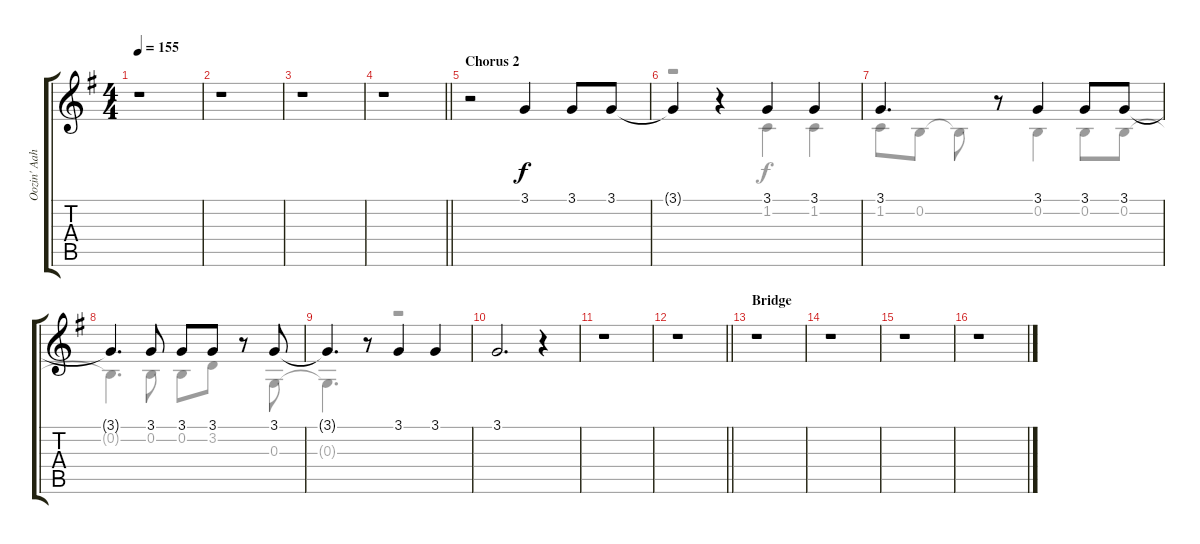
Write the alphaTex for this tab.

\track ("Oozin' Aahs" "Oozin' Aah") {instrument choiraahs}
\staff {score tabs}
\tuning (E4 B3 G3 D3 A2 E2) {hide}
\voice
\ts (4 4)
\tempo 155
\clef g2
\ks g
r.1{dy f} |
r.1 |
r.1 |
\barLineRight lightlight
r.1 |
\section ("" "Chorus 2")
r.2 3.1.4 3.1.8 3.1.8 |
3.1{t}.4 r.4 3.1.4 3.1.4 |
3.1.4{d} r.8 3.1.4 3.1.8 3.1.8 |
3.1{t}.4{d} 3.1.8 3.1.8 3.1.8 r.8 3.1.8 |
3.1{t}.4{d} r.8 3.1.4 3.1.4 |
3.1.2{d} r.4 |
r.1 |
\barLineRight lightlight
r.1 |
\section ("" "Bridge")
r.1 |
r.1 |
r.1 |
r.1
\voice
\clef g2
\ottava regular
\simile none
\ks g
|
|
|
\barLineRight lightlight
|
|
r.2 1.2.4 1.2.4 |
1.2.8 0.2.8 0.2{t}.8 r.8 0.2.4 0.2.8 0.2.8 |
0.2{t}.4{d} 0.2.8 0.2.8 3.2.8 r.8 0.3.8 |
0.3{t}.4{d} r.8 r.2 |
|
|
\barLineRight lightlight
|
|
|
|
